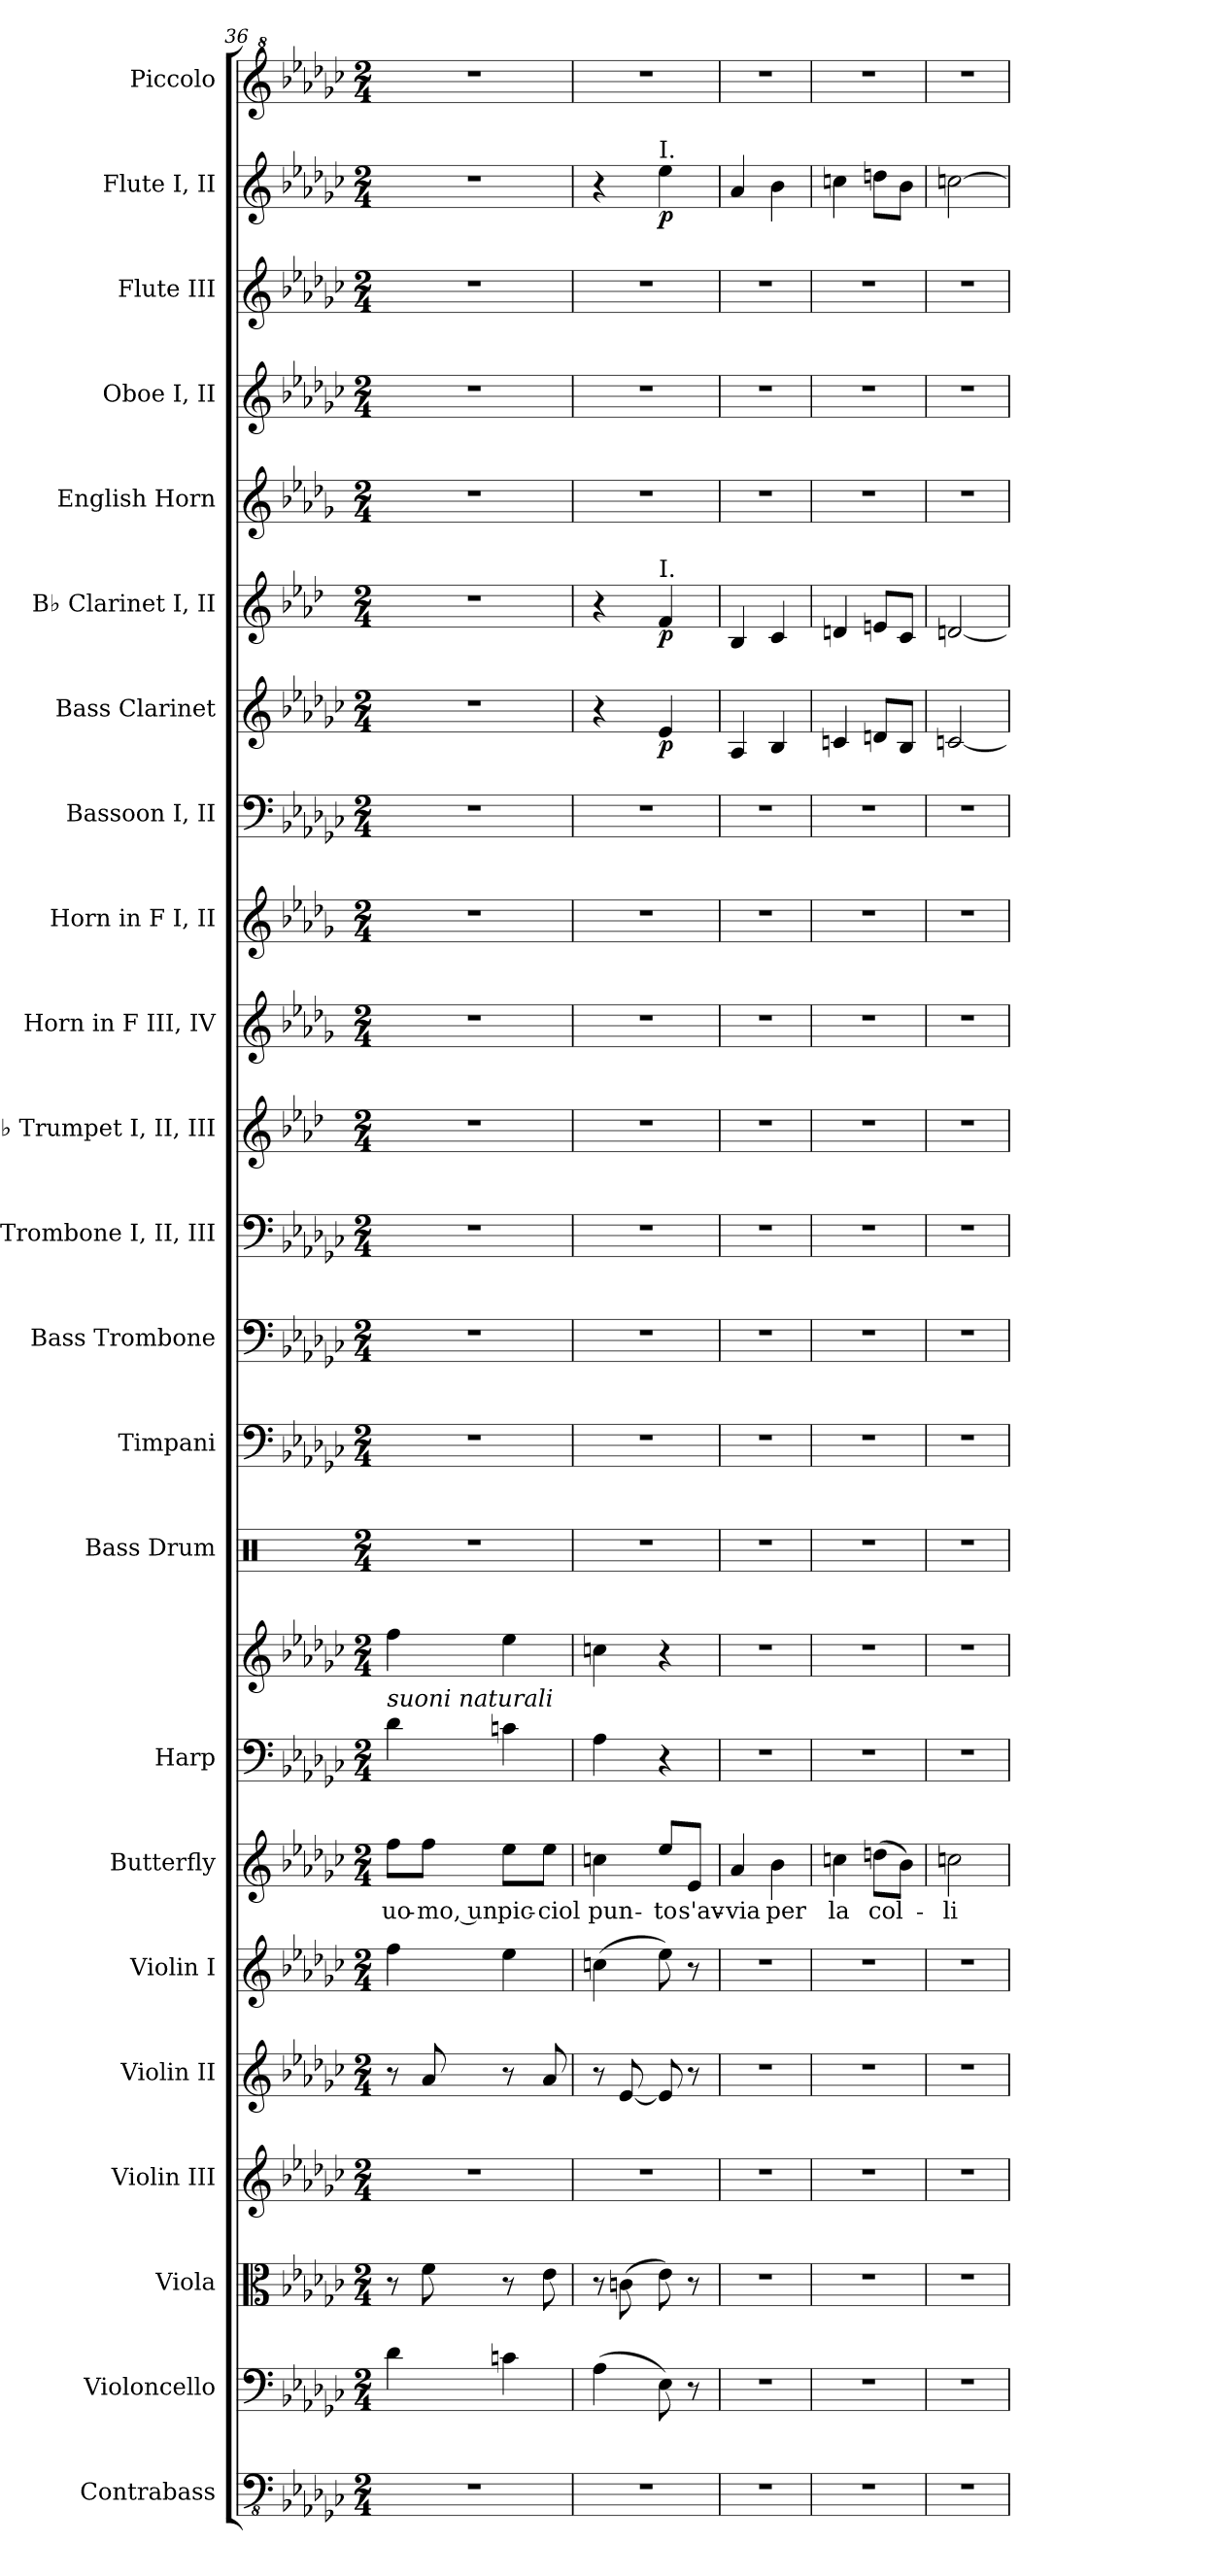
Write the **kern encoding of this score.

**kern	**kern	**kern	**kern	**kern	**kern	**kern	**text	**kern	**kern	**kern	**kern	**kern	**kern	**kern	**kern	**kern	**kern	**kern	**dynam	**kern	**dynam	**kern	**kern	**kern	**kern	**dynam	**kern
*part23	*part22	*part21	*part20	*part19	*part18	*part17	*part17	*part16	*part16	*part15	*part14	*part13	*part12	*part11	*part10	*part9	*part8	*part7	*part7	*part6	*part6	*part5	*part4	*part3	*part2	*part2	*part1
*staff24	*staff23	*staff22	*staff21	*staff20	*staff19	*staff18	*staff18	*staff17	*staff16	*staff15	*staff14	*staff13	*staff12	*staff11	*staff10	*staff9	*staff8	*staff7	*staff7	*staff6	*staff6	*staff5	*staff4	*staff3	*staff2	*staff2	*staff1
*I"Contrabass	*I"Violoncello	*I"Viola	*I"Violin III	*I"Violin II	*I"Violin I	*I"Butterfly	*	*I"Harp	*	*I"Bass Drum	*I"Timpani	*I"Bass Trombone	*I"Trombone I, II, III	*I"B♭ Trumpet I, II, III	*I"Horn in F III, IV	*I"Horn in F I, II	*I"Bassoon I, II	*I"Bass Clarinet	*	*I"B♭ Clarinet I, II	*	*I"English Horn	*I"Oboe I, II	*I"Flute III	*I"Flute  I, II	*	*I"Piccolo
*I'Cb.	*I'Vc.	*I'Vla.	*I'Vln. III	*I'Vln. II	*I'Vln. I	*I'Butt.	*	*I'Hrp.	*	*I'B. Dr.	*I'Timp.	*I'B. Tbn.	*I'Tbn. I-III	*I'B♭ Tpt. I-III	*	*	*I'Bsn. I, II	*I'B. Cl.	*	*I'B♭ Cl.   I, II	*	*I'E. Hn.	*I'Ob. I, II	*I'Fl. III	*I'Fl.  I, II	*	*I'Picc.
*clefFv4	*clefF4	*clefC3	*clefG2	*clefG2	*clefG2	*clefG2	*	*clefF4	*clefG2	*clefX	*clefF4	*clefF4	*clefF4	*clefG2	*clefG2	*clefG2	*clefF4	*clefG2	*	*clefG2	*	*clefG2	*clefG2	*clefG2	*clefG2	*	*clefG^2
*	*	*	*	*	*	*	*	*	*	*	*	*	*	*ITrd1c2	*ITrd4c7	*ITrd4c7	*	*ITrd8c14	*	*ITrd1c2	*	*ITrd4c7	*	*	*	*	*ITrd-7c-12
*k[b-e-a-d-g-c-]	*k[b-e-a-d-g-c-]	*k[b-e-a-d-g-c-]	*k[b-e-a-d-g-c-]	*k[b-e-a-d-g-c-]	*k[b-e-a-d-g-c-]	*k[b-e-a-d-g-c-]	*	*k[b-e-a-d-g-c-]	*k[b-e-a-d-g-c-]	*k[]	*k[b-e-a-d-g-c-]	*k[b-e-a-d-g-c-]	*k[b-e-a-d-g-c-]	*k[b-e-a-d-g-c-]	*k[b-e-a-d-g-c-]	*k[b-e-a-d-g-c-]	*k[b-e-a-d-g-c-]	*k[b-e-a-d-g-c-]	*	*k[b-e-a-d-g-c-]	*	*k[b-e-a-d-g-c-]	*k[b-e-a-d-g-c-]	*k[b-e-a-d-g-c-]	*k[b-e-a-d-g-c-]	*	*k[b-e-a-d-g-c-]
*M2/4	*M2/4	*M2/4	*M2/4	*M2/4	*M2/4	*M2/4	*	*M2/4	*M2/4	*M2/4	*M2/4	*M2/4	*M2/4	*M2/4	*M2/4	*M2/4	*M2/4	*M2/4	*	*M2/4	*	*M2/4	*M2/4	*M2/4	*M2/4	*	*M2/4
=36	=36	=36	=36	=36	=36	=36	=36	=36	=36	=36	=36	=36	=36	=36	=36	=36	=36	=36	=36	=36	=36	=36	=36	=36	=36	=36	=36
!	!	!	!	!	!	!	!	!LO:TX:a:i:t=suoni naturali	!	!	!	!	!	!	!	!	!	!	!	!	!	!	!	!	!	!	!
2r	4d-\	8r	2r	8r	4ff\	8ff\L	uo-	4d-\	4ff\	2r	2r	2r	2r	2r	2r	2r	2r	2r	.	2r	.	2r	2r	2r	2r	.	2r
.	.	8f\	.	8a-/	.	8ff\J	mo, un	.	.	.	.	.	.	.	.	.	.	.	.	.	.	.	.	.	.	.	.
.	4cn\	8r	.	8r	4ee-\	8ee-\L	pic-	4cn\	4ee-\	.	.	.	.	.	.	.	.	.	.	.	.	.	.	.	.	.	.
.	.	8e-\	.	8a-/	.	8ee-\J	-ciol	.	.	.	.	.	.	.	.	.	.	.	.	.	.	.	.	.	.	.	.
=37	=37	=37	=37	=37	=37	=37	=37	=37	=37	=37	=37	=37	=37	=37	=37	=37	=37	=37	=37	=37	=37	=37	=37	=37	=37	=37	=37
2r	(4A-\	8r	2r	8r	(4ccn\	4ccn\	pun-	4A-\	4ccn\	2r	2r	2r	2r	2r	2r	2r	2r	4r	.	4r	.	2r	2r	2r	4r	.	2r
.	.	(8cn\	.	[8e-/	.	.	.	.	.	.	.	.	.	.	.	.	.	.	.	.	.	.	.	.	.	.	.
!	!	!	!	!	!	!	!	!	!	!	!	!	!	!	!	!	!	!	!	!	!	!	!	!	!LO:TX:a:t=I.	!	!
!	!	!	!	!	!	!	!	!	!	!	!	!	!	!	!	!	!	!	!	!LO:TX:a:t=I.	!	!	!	!	!	!	!
!	!	!	!	!	!	!	!	!	!	!	!	!	!	!	!	!	!	!	!LO:DY:b	!	!LO:DY:b	!	!	!	!	!LO:DY:b	!
.	8E-\)	8e-\)	.	8e-/]	8ee-\)	8ee-/L	-to	4r	4r	.	.	.	.	.	.	.	.	4E-/	p	4e-/	p	.	.	.	4ee-\	p	.
.	8r	8r	.	8r	8r	8e-/J	s'av-	.	.	.	.	.	.	.	.	.	.	.	.	.	.	.	.	.	.	.	.
=38	=38	=38	=38	=38	=38	=38	=38	=38	=38	=38	=38	=38	=38	=38	=38	=38	=38	=38	=38	=38	=38	=38	=38	=38	=38	=38	=38
2r	2r	2r	2r	2r	2r	4a-/	-via	2r	2r	2r	2r	2r	2r	2r	2r	2r	2r	4AA-/	.	4A-/	.	2r	2r	2r	4a-/	.	2r
.	.	.	.	.	.	4b-\	per	.	.	.	.	.	.	.	.	.	.	4BB-/	.	4B-/	.	.	.	.	4b-\	.	.
=39	=39	=39	=39	=39	=39	=39	=39	=39	=39	=39	=39	=39	=39	=39	=39	=39	=39	=39	=39	=39	=39	=39	=39	=39	=39	=39	=39
2r	2r	2r	2r	2r	2r	4ccn\	la	2r	2r	2r	2r	2r	2r	2r	2r	2r	2r	4Cn/	.	4cn/	.	2r	2r	2r	4ccn\	.	2r
.	.	.	.	.	.	(8ddn\L	col-	.	.	.	.	.	.	.	.	.	.	8Dn/L	.	8dn/L	.	.	.	.	8ddn\L	.	.
.	.	.	.	.	.	8b-\J)	.	.	.	.	.	.	.	.	.	.	.	8BB-/J	.	8B-/J	.	.	.	.	8b-\J	.	.
=40	=40	=40	=40	=40	=40	=40	=40	=40	=40	=40	=40	=40	=40	=40	=40	=40	=40	=40	=40	=40	=40	=40	=40	=40	=40	=40	=40
2r	2r	2r	2r	2r	2r	2ccn\	-li-	2r	2r	2r	2r	2r	2r	2r	2r	2r	2r	[2Cn/	.	[2cn/	.	2r	2r	2r	[2ccn\	.	2r
=	=	=	=	=	=	=	=	=	=	=	=	=	=	=	=	=	=	=	=	=	=	=	=	=	=	=	=
*-	*-	*-	*-	*-	*-	*-	*-	*-	*-	*-	*-	*-	*-	*-	*-	*-	*-	*-	*-	*-	*-	*-	*-	*-	*-	*-	*-
